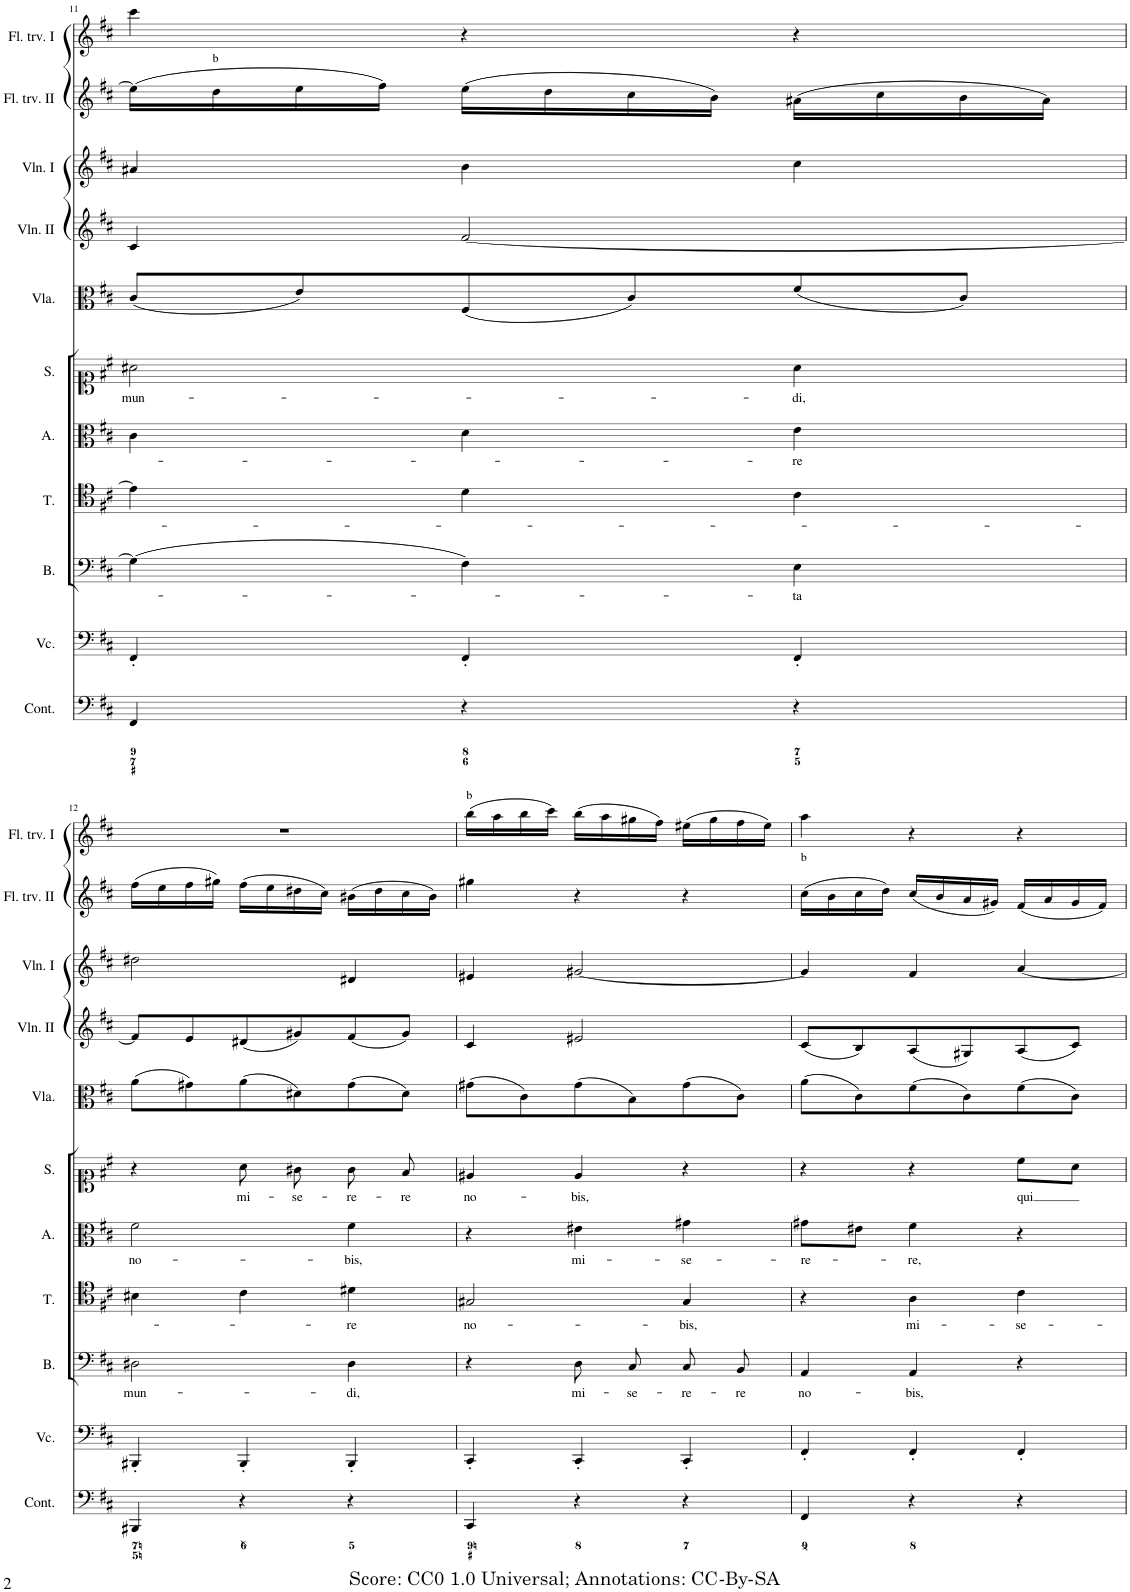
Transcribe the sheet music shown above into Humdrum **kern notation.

**kern	**kern	**kern	**text	**kern	**text	**kern	**text	**kern	**text	**kern	**kern	**kern	**kern	**kern
*part11	*part10	*part9	*part9	*part8	*part8	*part7	*part7	*part6	*part6	*part5	*part4	*part3	*part2	*part1
*staff11	*staff10	*staff9	*staff9	*staff8	*staff8	*staff7	*staff7	*staff6	*staff6	*staff5	*staff4	*staff3	*staff2	*staff1
*I"Continuo	*I"Violoncello	*I"Basso	*	*I"Tenore	*	*I"Alto	*	*I"Soprano	*	*I"Viola	*I"Violino II	*I"Violino I	*I"Flauto traverso II	*I"Flauto traverso I
*I'Cont.	*I'Vc.	*I'B.	*	*I'T.	*	*I'A.	*	*I'S.	*	*I'Vla.	*I'Vln. II	*I'Vln. I	*I'Fl. trv. II	*I'Fl. trv. I
!!LO:PB:g=z
*clefF4	*clefF4	*clefF4	*	*clefC4	*	*clefC3	*	*clefC1	*	*clefC3	*clefG2	*clefG2	*clefG2	*clefG2
*k[f#c#]	*k[f#c#]	*k[f#c#]	*	*k[f#c#]	*	*k[f#c#]	*	*k[f#c#]	*	*k[f#c#]	*k[f#c#]	*k[f#c#]	*k[f#c#]	*k[f#c#]
*M3/4	*M3/4	*M3/4	*	*M3/4	*	*M3/4	*	*M3/4	*	*M3/4	*M3/4	*M3/4	*M3/4	*M3/4
=11	=11	=11	=11	=11	=11	=11	=11	=11	=11	=11	=11	=11	=11	=11
!	!	!	!	!	!	!	!	!	!LO:LY:b	!	!	!	!	!
4FF#/	4FF#'/	(4G\]	.	4e\]	.	4c#\	.	2a#X\	mun-	(8c#/L	4c#/	4a#X/	(16ee\LL]	4ccc#\
!	!	!	!	!	!	!	!	!	!	!	!	!	!LO:TX:a:t=b	!
.	.	.	.	.	.	.	.	.	.	.	.	.	16dd\	.
.	.	.	.	.	.	.	.	.	.	8e/)	.	.	16ee\	.
.	.	.	.	.	.	.	.	.	.	.	.	.	16ff#\JJ)	.
4r	4FF#'/	4F#\)	.	4d\	.	4d\	.	.	.	(8F#/	[2f#/	4b\	(16ee\LL	4r
.	.	.	.	.	.	.	.	.	.	.	.	.	16dd\	.
.	.	.	.	.	.	.	.	.	.	8c#/)	.	.	16cc#\	.
.	.	.	.	.	.	.	.	.	.	.	.	.	16b\JJ)	.
!	!	!	!LO:LY:b	!	!	!	!LO:LY:b	!	!LO:LY:b	!	!	!	!	!
4r	4FF#'/	4E\	-ta	4c#\	.	4e\	-re	4a#\	-di,	(8f#/	.	4cc#\	(16a#X\LL	4r
.	.	.	.	.	.	.	.	.	.	.	.	.	16cc#\	.
.	.	.	.	.	.	.	.	.	.	8c#/J)	.	.	16b\	.
.	.	.	.	.	.	.	.	.	.	.	.	.	16a#\JJ)	.
!!LO:LB:g=z
=12	=12	=12	=12	=12	=12	=12	=12	=12	=12	=12	=12	=12	=12	=12
!	!	!	!LO:LY:b	!	!	!	!LO:LY:b	!	!	!	!	!	!	!
4BBB#X/	4BBB#X'/	2D#X\	mun-	4B#X\	.	2f#\	no-	4r	.	(8a\L	8f#/L]	2dd#X\	(16ff#\LL	2.r
.	.	.	.	.	.	.	.	.	.	.	.	.	16ee\	.
.	.	.	.	.	.	.	.	.	.	8g#X\)	8e/	.	16ff#\	.
.	.	.	.	.	.	.	.	.	.	.	.	.	16gg#X\JJ)	.
!	!	!	!	!	!	!	!	!	!LO:LY:b	!	!	!	!	!
4r	4BBB#'/	.	.	4c#\	.	.	.	8a\	mi-	(8a\	(8d#X/	.	(16ff#\LL	.
.	.	.	.	.	.	.	.	.	.	.	.	.	16ee\	.
!	!	!	!	!	!	!	!	!	!LO:LY:b	!	!	!	!	!
.	.	.	.	.	.	.	.	8g#X\	-se-	8d#X\)	8g#X/)	.	16dd#X\	.
.	.	.	.	.	.	.	.	.	.	.	.	.	16cc#\JJ)	.
!	!	!	!LO:LY:b	!	!LO:LY:b	!	!LO:LY:b	!	!LO:LY:b	!	!	!	!	!
4r	4BBB#'/	4D#\	-di,	4d#X\	-re	4f#\	-bis,	8g#\	-re-	(8g#\	(8f#/	4d#X/	(16b#X\LL	.
.	.	.	.	.	.	.	.	.	.	.	.	.	16dd#\	.
!	!	!	!	!	!	!	!	!	!LO:LY:b	!	!	!	!	!
.	.	.	.	.	.	.	.	8f#/	-re	8d#\J)	8g#/J)	.	16cc#\	.
.	.	.	.	.	.	.	.	.	.	.	.	.	16b#\JJ)	.
=13	=13	=13	=13	=13	=13	=13	=13	=13	=13	=13	=13	=13	=13	=13
!	!	!	!	!	!	!	!	!	!	!	!	!	!	!LO:TX:a:t=b
!	!	!	!	!	!LO:LY:b	!	!	!	!LO:LY:b	!	!	!	!	!
4CC#/	4CC#'/	4r	.	2G#X/	no-	4r	.	4e#X/	no-	(8g#X\L	4c#/	4e#X/	4gg#X\	(16bb\LL
.	.	.	.	.	.	.	.	.	.	.	.	.	.	16aa\
.	.	.	.	.	.	.	.	.	.	8c#\)	.	.	.	16bb\
.	.	.	.	.	.	.	.	.	.	.	.	.	.	16ccc#\JJ)
!	!	!	!LO:LY:b	!	!	!	!LO:LY:b	!	!LO:LY:b	!	!	!	!	!
4r	4CC#'/	8D/L	mi-	.	.	4e#X\	mi-	4e#/	-bis,	(8g#\	2e#X/	[2g#X/	4r	(16bb\LL
.	.	.	.	.	.	.	.	.	.	.	.	.	.	16aa\
!	!	!	!LO:LY:b	!	!	!	!	!	!	!	!	!	!	!
.	.	8C#/J	-se-	.	.	.	.	.	.	8B\)	.	.	.	16gg#X\
.	.	.	.	.	.	.	.	.	.	.	.	.	.	16ff#\JJ)
!	!	!	!LO:LY:b	!	!LO:LY:b	!	!LO:LY:b	!	!	!	!	!	!	!
4r	4CC#'/	8C#/L	-re-	4G#/	-bis,	4g#X\	-se-	4r	.	(8g#\	.	.	4r	(16ee#X\LL
.	.	.	.	.	.	.	.	.	.	.	.	.	.	16gg#\
!	!	!	!LO:LY:b	!	!	!	!	!	!	!	!	!	!	!
.	.	8BB/J	-re	.	.	.	.	.	.	8c#\J)	.	.	.	16ff#\
.	.	.	.	.	.	.	.	.	.	.	.	.	.	16ee#\JJ)
=14	=14	=14	=14	=14	=14	=14	=14	=14	=14	=14	=14	=14	=14	=14
!	!	!	!	!	!	!	!	!	!	!	!	!	!LO:TX:a:t=b	!
!	!	!	!LO:LY:b	!	!	!	!LO:LY:b	!	!	!	!	!	!	!
4FF#/	4FF#'/	4AA/	no-	4r	.	8g#X\L	-re-	4r	.	(8a\L	(8c#/L	4g#/]	(16cc#\LL	4aa\
.	.	.	.	.	.	.	.	.	.	.	.	.	16b\	.
.	.	.	.	.	.	8e#X\J	.	.	.	8c#\)	8B/)	.	16cc#\	.
.	.	.	.	.	.	.	.	.	.	.	.	.	16dd\JJ)	.
!	!	!	!LO:LY:b	!	!LO:LY:b	!	!LO:LY:b	!	!	!	!	!	!	!
4r	4FF#'/	4AA/	-bis,	4A\	mi-	4f#\	-re,	4r	.	(8f#\	(8A/	4f#/	(16cc#/LL	4r
.	.	.	.	.	.	.	.	.	.	.	.	.	16b/	.
.	.	.	.	.	.	.	.	.	.	8c#\)	8G#X/)	.	16a/	.
.	.	.	.	.	.	.	.	.	.	.	.	.	16g#X/JJ)	.
!	!	!	!	!	!LO:LY:b	!	!	!	!LO:LY:b	!	!	!	!	!
4r	4FF#'/	4r	.	4c#\	-se-	4r	.	8cc#\L	qui	(8f#\	(8A/	[4a/	(16f#/LL	4r
.	.	.	.	.	.	.	.	.	.	.	.	.	16a/	.
.	.	.	.	.	.	.	.	8a\J	.	8c#\J)	8c#/J)	.	16g#/	.
.	.	.	.	.	.	.	.	.	.	.	.	.	16f#/JJ)	.
=	=	=	=	=	=	=	=	=	=	=	=	=	=	=
*-	*-	*-	*-	*-	*-	*-	*-	*-	*-	*-	*-	*-	*-	*-
